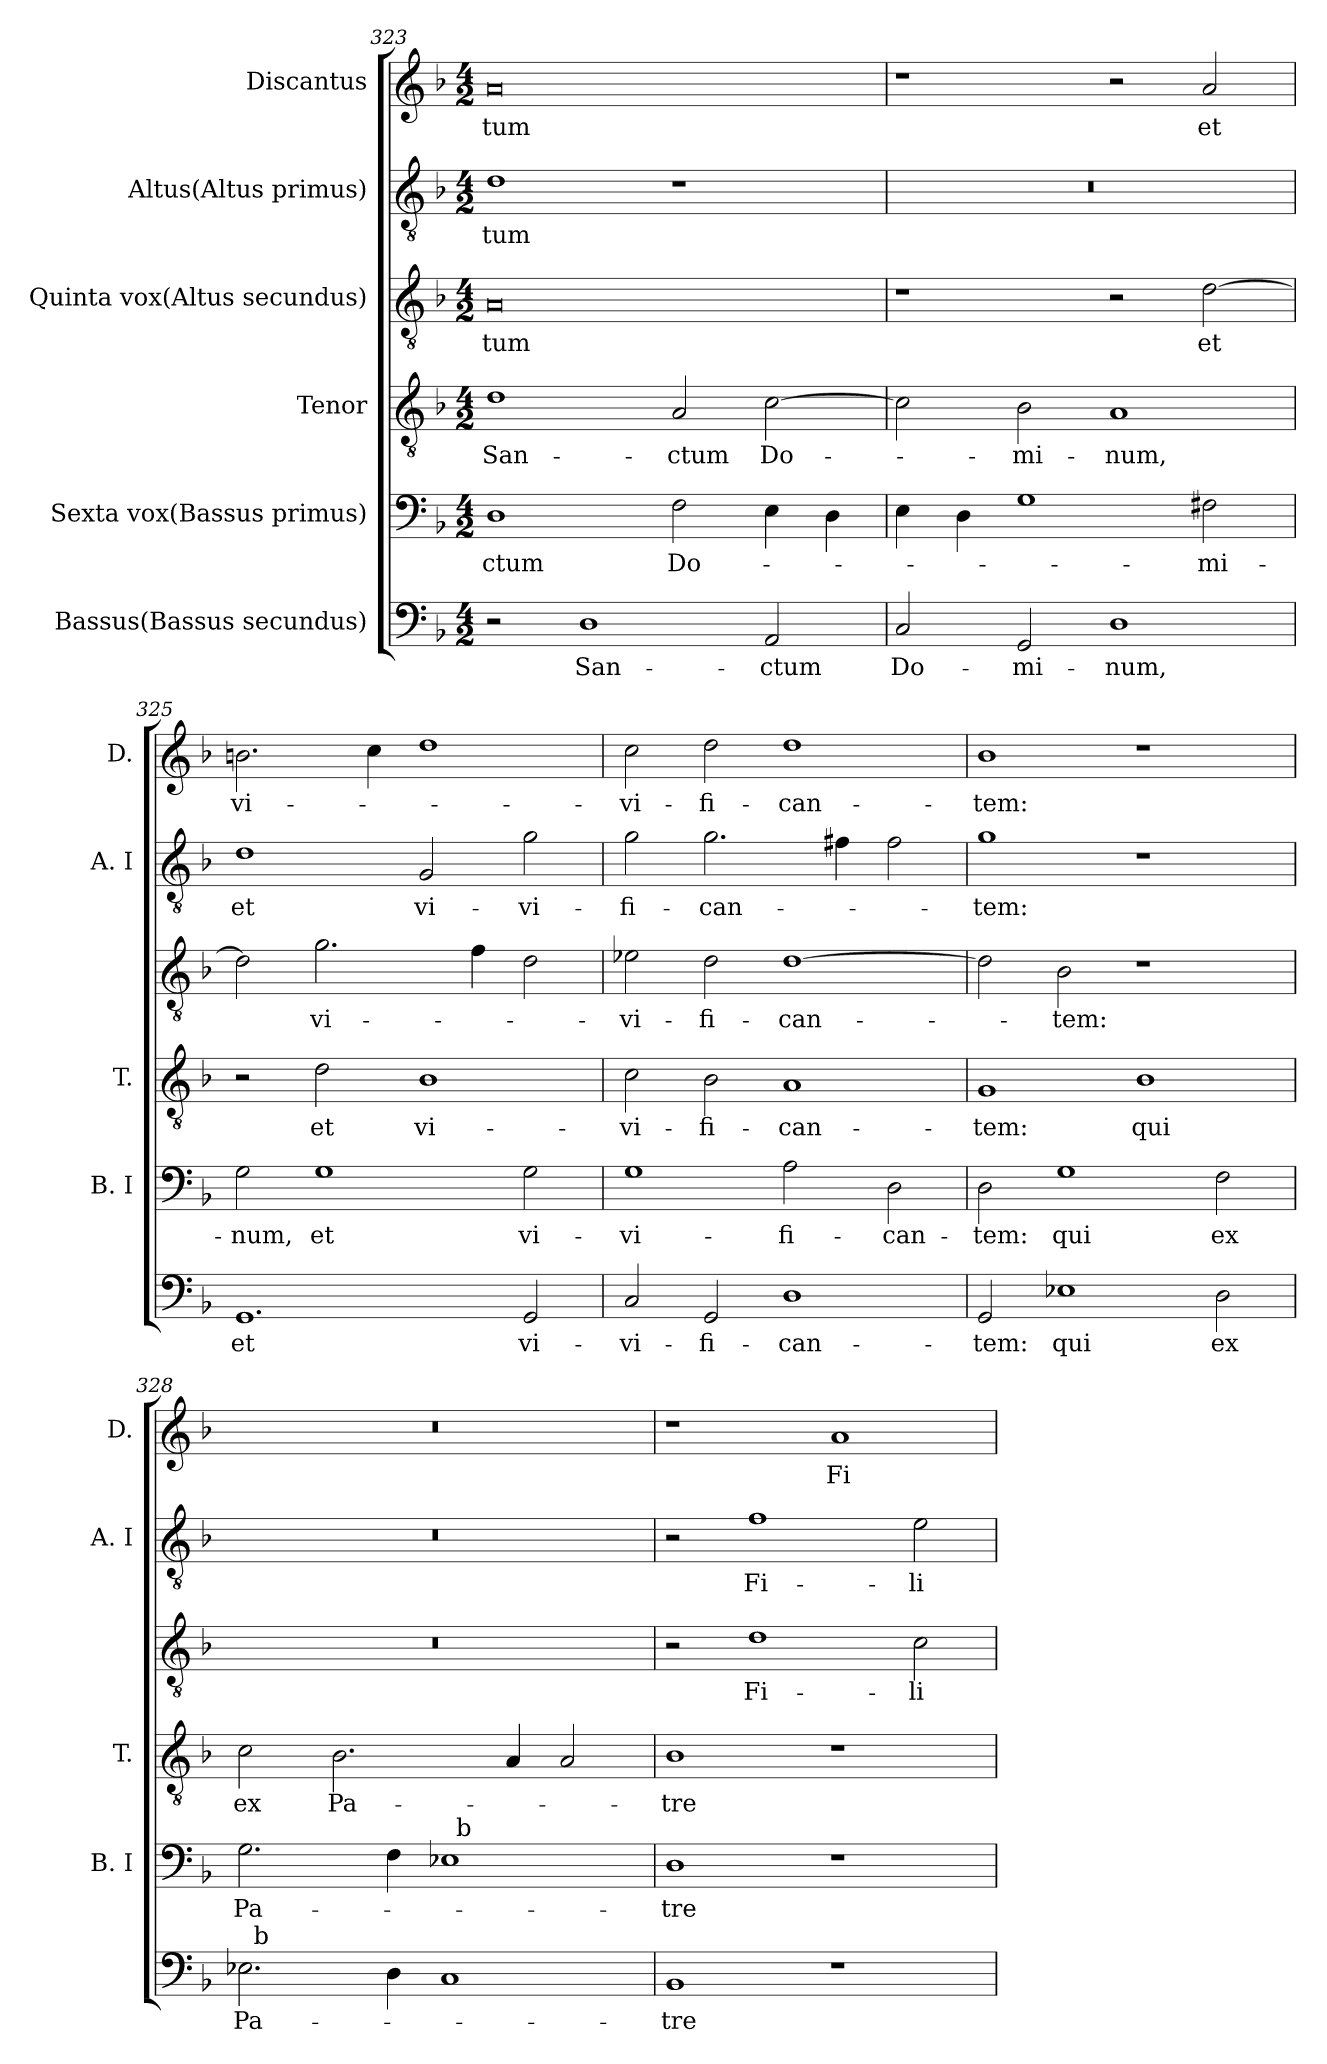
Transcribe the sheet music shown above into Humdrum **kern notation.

**kern	**text	**kern	**text	**kern	**text	**kern	**text	**kern	**text	**kern	**text
*part6	*part6	*part5	*part5	*part4	*part4	*part3	*part3	*part2	*part2	*part1	*part1
*staff6	*staff6	*staff5	*staff5	*staff4	*staff4	*staff3	*staff3	*staff2	*staff2	*staff1	*staff1
*I"Bassus(Bassus secundus)	*	*I"Sexta vox(Bassus primus)	*	*I"Tenor	*	*I"Quinta vox(Altus secundus)	*	*I"Altus(Altus primus)	*	*I"Discantus	*
*	*	*I'B. I	*	*I'T.	*	*	*	*I'A. I	*	*I'D.	*
*clefF4	*	*clefF4	*	*clefGv2	*	*clefGv2	*	*clefGv2	*	*clefG2	*
*	*	*	*	*ITrd7c12	*	*ITrd7c12	*	*ITrd7c12	*	*	*
*k[b-]	*	*k[b-]	*	*k[b-]	*	*k[b-]	*	*k[b-]	*	*k[b-]	*
*d:	*	*d:	*	*d:	*	*d:	*	*d:	*	*d:	*
*M4/2	*	*M4/2	*	*M4/2	*	*M4/2	*	*M4/2	*	*M4/2	*
=323	=323	=323	=323	=323	=323	=323	=323	=323	=323	=323	=323
!	!	!	!LO:LY:b	!	!LO:LY:b	!	!LO:LY:b	!	!LO:LY:b	!	!LO:LY:b
2r	.	1D	-ctum	1D	San-	0AA	-tum	1D	-tum	0a	-tum
!	!LO:LY:b	!	!	!	!	!	!	!	!	!	!
1D	San-	.	.	.	.	.	.	.	.	.	.
!	!	!	!LO:LY:b	!	!LO:LY:b	!	!	!	!	!	!
.	.	2F\	Do-	2AA/	-ctum	.	.	1r	.	.	.
!	!LO:LY:b	!	!	!	!LO:LY:b	!	!	!	!	!	!
2AA/	-ctum	4E\	.	[>2C\	Do-	.	.	.	.	.	.
.	.	4D\	.	.	.	.	.	.	.	.	.
=324	=324	=324	=324	=324	=324	=324	=324	=324	=324	=324	=324
!	!LO:LY:b	!	!	!	!	!	!	!LO:N:vis=1	!	!	!
2C/	Do-	4E\	.	2C\]	.	1r	.	0r	.	1r	.
.	.	4D\	.	.	.	.	.	.	.	.	.
!	!LO:LY:b	!	!	!	!LO:LY:b	!	!	!	!	!	!
2GG/	-mi-	1G	.	2BB-\	-mi-	.	.	.	.	.	.
!	!LO:LY:b	!	!	!	!LO:LY:b	!	!	!	!	!	!
1D	-num,	.	.	1AA	-num,	2r	.	.	.	2r	.
!	!	!	!LO:LY:b	!	!	!	!LO:LY:b	!	!	!	!LO:LY:b
.	.	2F#X\	-mi-	.	.	[>2D\	et	.	.	2a/	et
=325	=325	=325	=325	=325	=325	=325	=325	=325	=325	=325	=325
!	!LO:LY:b	!	!LO:LY:b	!	!	!	!	!	!LO:LY:b	!	!LO:LY:b
1.GG	et	2G\	-num,	2r	.	2D\]	.	1D	et	2.bn\	vi-
!	!	!	!LO:LY:b	!	!LO:LY:b	!	!LO:LY:b	!	!	!	!
.	.	1G	et	2D\	et	2.G\	vi-	.	.	.	.
.	.	.	.	.	.	.	.	.	.	4cc\	.
!	!	!	!	!	!LO:LY:b	!	!	!	!LO:LY:b	!	!
.	.	.	.	1BB-	vi-	.	.	2GG/	vi-	1dd	.
.	.	.	.	.	.	4F\	.	.	.	.	.
!	!LO:LY:b	!	!LO:LY:b	!	!	!	!	!	!LO:LY:b	!	!
2GG/	vi-	2G\	vi-	.	.	2D\	.	2G\	-vi-	.	.
!!LO:LB:g=z
=326	=326	=326	=326	=326	=326	=326	=326	=326	=326	=326	=326
!	!LO:LY:b	!	!LO:LY:b	!	!LO:LY:b	!	!LO:LY:b	!	!LO:LY:b	!	!LO:LY:b
2C/	-vi-	1G	-vi-	2C\	-vi-	2E-X\	-vi-	2G\	-fi-	2cc\	-vi-
!	!LO:LY:b	!	!	!	!LO:LY:b	!	!LO:LY:b	!	!LO:LY:b	!	!LO:LY:b
2GG/	-fi-	.	.	2BB-\	-fi-	2D\	-fi-	2.G\	-can-	2dd\	-fi-
!	!LO:LY:b	!	!LO:LY:b	!	!LO:LY:b	!	!LO:LY:b	!	!	!	!LO:LY:b
1D	-can-	2A\	-fi-	1AA	-can-	[>1D	-can-	.	.	1dd	-can-
.	.	.	.	.	.	.	.	4F#X\	.	.	.
!	!	!	!LO:LY:b	!	!	!	!	!	!	!	!
.	.	2D\	-can-	.	.	.	.	2F#\	.	.	.
=327	=327	=327	=327	=327	=327	=327	=327	=327	=327	=327	=327
!	!LO:LY:b	!	!LO:LY:b	!	!LO:LY:b	!	!	!	!LO:LY:b	!	!LO:LY:b
2GG/	-tem:	2D\	-tem:	1GG	-tem:	2D\]	.	1G	-tem:	1b-	-tem:
!	!LO:LY:b	!	!LO:LY:b	!	!	!	!LO:LY:b	!	!	!	!
1E-X	qui	1G	qui	.	.	2BB-\	-tem:	.	.	.	.
!	!	!	!	!	!LO:LY:b	!	!	!	!	!	!
.	.	.	.	1BB-	qui	1r	.	1r	.	1r	.
!	!LO:LY:b	!	!LO:LY:b	!	!	!	!	!	!	!	!
2D\	ex	2F\	ex	.	.	.	.	.	.	.	.
=328	=328	=328	=328	=328	=328	=328	=328	=328	=328	=328	=328
!	!LO:LY:b	!	!LO:LY:b	!	!LO:LY:b	!LO:N:vis=1	!	!LO:N:vis=1	!	!LO:N:vis=1	!
*^	*	*^	*	*	*	*	*	*	*	*	*
2.E-\	32ryy	Pa-	2.G\	1ryy	Pa-	2C\	ex	0r	.	0r	.	0r	.
!	!LO:TX:a:t=b	!	!	!	!	!	!	!	!	!	!	!	!
.	1ryy	.	.	.	.	.	.	.	.	.	.	.	.
!	!	!	!	!	!	!	!LO:LY:b	!	!	!	!	!	!
.	.	.	.	.	.	2.BB-\	Pa-	.	.	.	.	.	.
4D\	.	.	4F\	.	.	.	.	.	.	.	.	.	.
1C	.	.	1E-	32ryy	.	.	.	.	.	.	.	.	.
!	!	!	!	!LO:TX:a:t=b	!	!	!	!	!	!	!	!	!
.	2ryy	.	.	2ryy	.	.	.	.	.	.	.	.	.
.	.	.	.	.	.	4AA/	.	.	.	.	.	.	.
.	.	.	.	.	.	2AA/	.	.	.	.	.	.	.
.	4...ryy	.	.	4...ryy	.	.	.	.	.	.	.	.	.
=329	=329	=329	=329	=329	=329	=329	=329	=329	=329	=329	=329	=329	=329
!	!	!LO:LY:b	!	!	!LO:LY:b	!	!LO:LY:b	!	!	!	!	!	!
*v	*v	*	*	*	*	*	*	*	*	*	*	*	*
*	*	*v	*v	*	*	*	*	*	*	*	*	*
1BB-	-tre	1D	-tre	1BB-	-tre	2r	.	2r	.	1r	.
!	!	!	!	!	!	!	!LO:LY:b	!	!LO:LY:b	!	!
.	.	.	.	.	.	1D	Fi-	1F	Fi-	.	.
!	!	!	!	!	!	!	!	!	!	!	!LO:LY:b
1r	.	1r	.	1r	.	.	.	.	.	1a	Fi-
!	!	!	!	!	!	!	!LO:LY:b	!	!LO:LY:b	!	!
.	.	.	.	.	.	2C\	-li-	2E\	-li-	.	.
=	=	=	=	=	=	=	=	=	=	=	=
*-	*-	*-	*-	*-	*-	*-	*-	*-	*-	*-	*-
